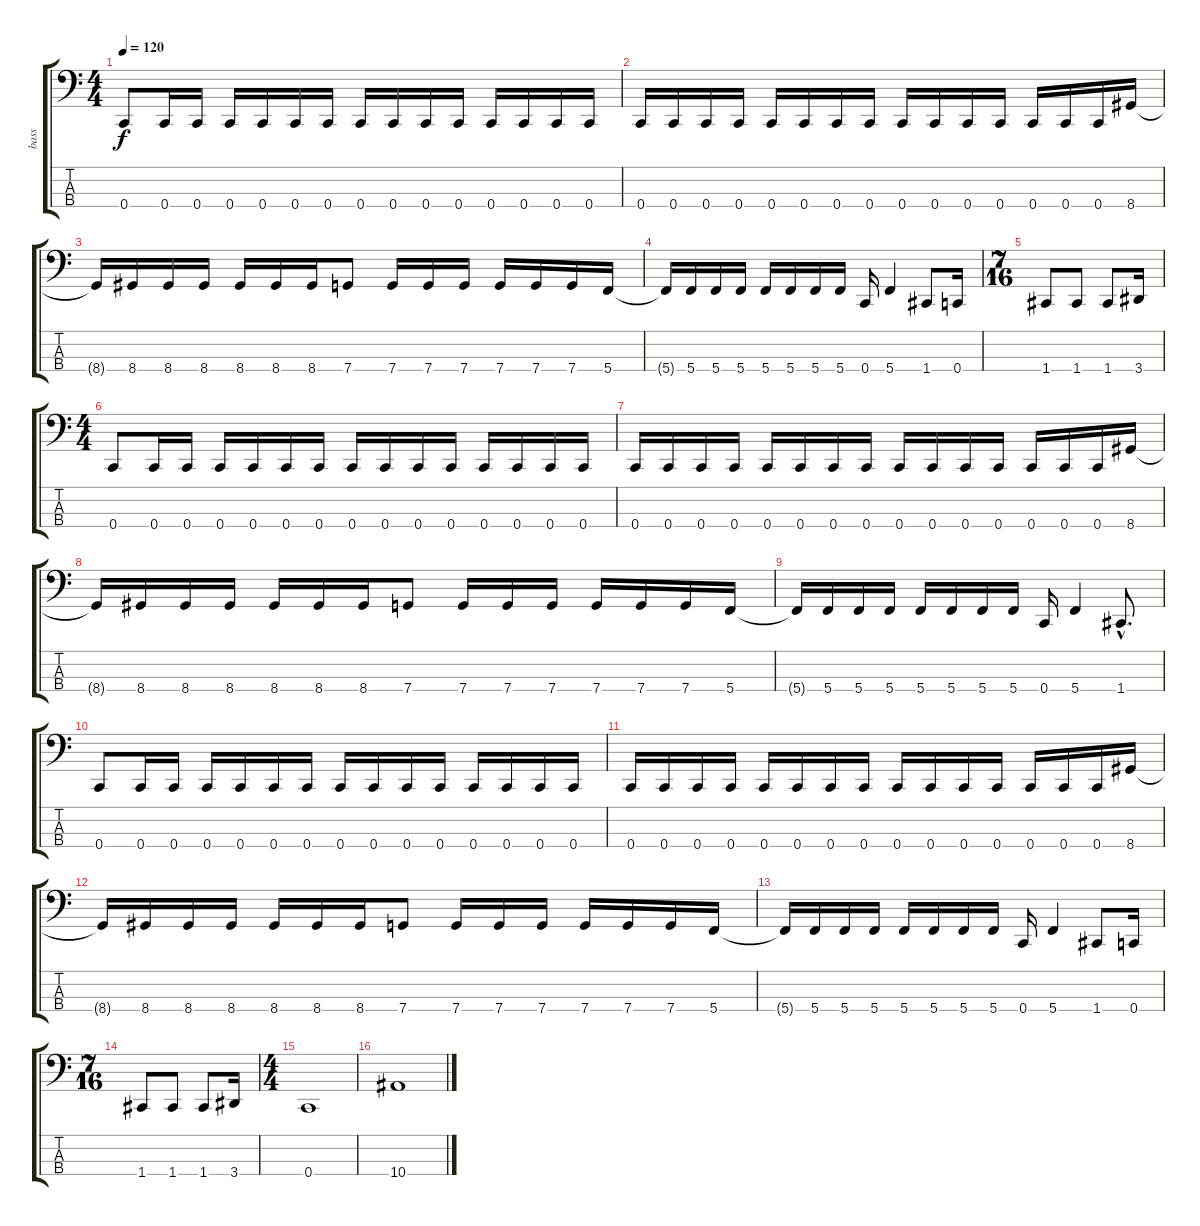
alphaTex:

\track ("bass" "bass") {instrument electricbasspick}
\staff {score tabs}
\tuning (F2 C2 G1 C1) {hide}
\ts (4 4)
\tempo 120
\clef f4
\ks c
0.4.8{dy f} 0.4.16 0.4.16 0.4.16 0.4.16 0.4.16 0.4.16 0.4.16 0.4.16 0.4.16 0.4.16 0.4.16 0.4.16 0.4.16 0.4.16 |
0.4.16 0.4.16 0.4.16 0.4.16 0.4.16 0.4.16 0.4.16 0.4.16 0.4.16 0.4.16 0.4.16 0.4.16 0.4.16 0.4.16 0.4.16 8.4.16 |
8.4{t}.16 8.4.16 8.4.16 8.4.16 8.4.16 8.4.16 8.4.16 7.4.8 7.4.16 7.4.16 7.4.16 7.4.16 7.4.16 7.4.16 5.4.16 |
5.4{t}.16 5.4.16 5.4.16 5.4.16 5.4.16 5.4.16 5.4.16 5.4.16 0.4.16 5.4.4 1.4.8 0.4.16 |
\ts (7 16)
1.4.8 1.4.8 1.4.8 3.4.16 |
\ts (4 4)
0.4.8 0.4.16 0.4.16 0.4.16 0.4.16 0.4.16 0.4.16 0.4.16 0.4.16 0.4.16 0.4.16 0.4.16 0.4.16 0.4.16 0.4.16 |
0.4.16 0.4.16 0.4.16 0.4.16 0.4.16 0.4.16 0.4.16 0.4.16 0.4.16 0.4.16 0.4.16 0.4.16 0.4.16 0.4.16 0.4.16 8.4.16 |
8.4{t}.16 8.4.16 8.4.16 8.4.16 8.4.16 8.4.16 8.4.16 7.4.8 7.4.16 7.4.16 7.4.16 7.4.16 7.4.16 7.4.16 5.4.16 |
5.4{t}.16 5.4.16 5.4.16 5.4.16 5.4.16 5.4.16 5.4.16 5.4.16 0.4.16 5.4.4 1.4{hac}.8{d} |
0.4.8 0.4.16 0.4.16 0.4.16 0.4.16 0.4.16 0.4.16 0.4.16 0.4.16 0.4.16 0.4.16 0.4.16 0.4.16 0.4.16 0.4.16 |
0.4.16 0.4.16 0.4.16 0.4.16 0.4.16 0.4.16 0.4.16 0.4.16 0.4.16 0.4.16 0.4.16 0.4.16 0.4.16 0.4.16 0.4.16 8.4.16 |
8.4{t}.16 8.4.16 8.4.16 8.4.16 8.4.16 8.4.16 8.4.16 7.4.8 7.4.16 7.4.16 7.4.16 7.4.16 7.4.16 7.4.16 5.4.16 |
5.4{t}.16 5.4.16 5.4.16 5.4.16 5.4.16 5.4.16 5.4.16 5.4.16 0.4.16 5.4.4 1.4.8 0.4.16 |
\ts (7 16)
1.4.8 1.4.8 1.4.8 3.4.16 |
\ts (4 4)
0.4.1 |
10.4.1
